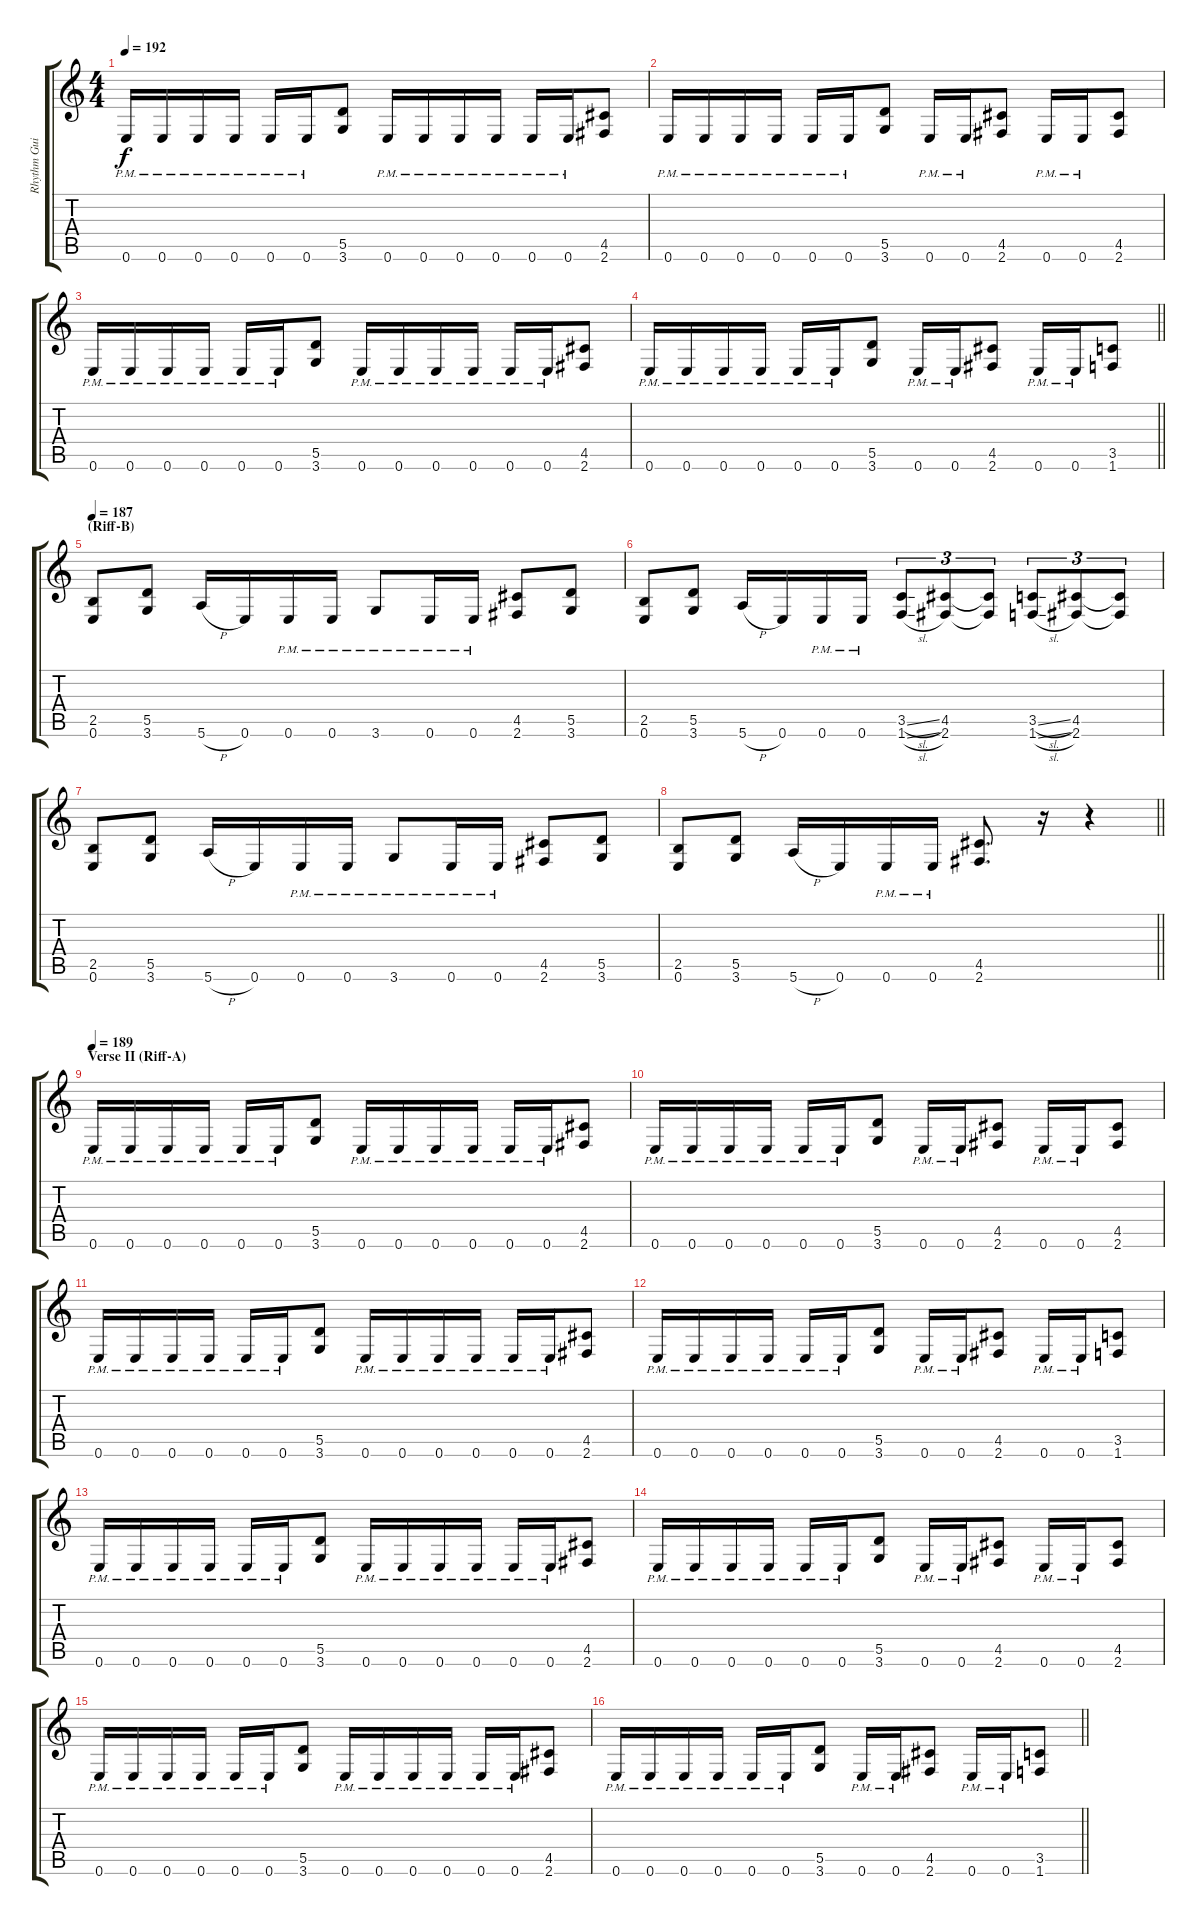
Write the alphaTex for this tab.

\track ("Rhythm Guitar II" "Rhythm Gui") {instrument overdrivenguitar}
\staff {score tabs}
\tuning (E4 B3 G3 D3 A2 E2) {hide}
\ts (4 4)
\tempo 192
\clef g2
\ks c
0.6{pm}.16{dy f} 0.6{pm}.16 0.6{pm}.16 0.6{pm}.16 0.6{pm}.16 0.6{pm}.16 (5.5 3.6).8 0.6{pm}.16 0.6{pm}.16 0.6{pm}.16 0.6{pm}.16 0.6{pm}.16 0.6{pm}.16 (4.5 2.6).8 |
0.6{pm}.16 0.6{pm}.16 0.6{pm}.16 0.6{pm}.16 0.6{pm}.16 0.6{pm}.16 (5.5 3.6).8 0.6{pm}.16 0.6{pm}.16 (4.5 2.6).8 0.6{pm}.16 0.6{pm}.16 (4.5 2.6).8 |
0.6{pm}.16 0.6{pm}.16 0.6{pm}.16 0.6{pm}.16 0.6{pm}.16 0.6{pm}.16 (5.5 3.6).8 0.6{pm}.16 0.6{pm}.16 0.6{pm}.16 0.6{pm}.16 0.6{pm}.16 0.6{pm}.16 (4.5 2.6).8 |
\barLineRight lightlight
0.6{pm}.16 0.6{pm}.16 0.6{pm}.16 0.6{pm}.16 0.6{pm}.16 0.6{pm}.16 (5.5 3.6).8 0.6{pm}.16 0.6{pm}.16 (4.5 2.6).8 0.6{pm}.16 0.6{pm}.16 (3.5 1.6).8 |
\section ("" "(Riff-B)")
\tempo 187
(2.5 0.6).8 (5.5 3.6).8 5.6{h}.16 0.6.16 0.6{pm}.16 0.6{pm}.16 3.6{pm}.8 0.6{pm}.16 0.6{pm}.16 (4.5 2.6).8 (5.5 3.6).8 |
(2.5 0.6).8 (5.5 3.6).8 5.6{h}.16 0.6.16 0.6{pm}.16 0.6{pm}.16 (3.5{sl} 1.6{sl}).8{tu (3 2)} (4.5 2.6).8{tu (3 2)} (4.5{t} 2.6{t}).8{tu (3 2)} (3.5{sl} 1.6{sl}).8{tu (3 2)} (4.5 2.6).8{tu (3 2)} (4.5{t} 2.6{t}).8{tu (3 2)} |
(2.5 0.6).8 (5.5 3.6).8 5.6{h}.16 0.6.16 0.6{pm}.16 0.6{pm}.16 3.6{pm}.8 0.6{pm}.16 0.6{pm}.16 (4.5 2.6).8 (5.5 3.6).8 |
\barLineRight lightlight
(2.5 0.6).8 (5.5 3.6).8 5.6{h}.16 0.6.16 0.6{pm}.16 0.6{pm}.16 (4.5 2.6).8{d} r.16 r.4 |
\section ("" "Verse II (Riff-A)")
\tempo 189
0.6{pm}.16 0.6{pm}.16 0.6{pm}.16 0.6{pm}.16 0.6{pm}.16 0.6{pm}.16 (5.5 3.6).8 0.6{pm}.16 0.6{pm}.16 0.6{pm}.16 0.6{pm}.16 0.6{pm}.16 0.6{pm}.16 (4.5 2.6).8 |
0.6{pm}.16 0.6{pm}.16 0.6{pm}.16 0.6{pm}.16 0.6{pm}.16 0.6{pm}.16 (5.5 3.6).8 0.6{pm}.16 0.6{pm}.16 (4.5 2.6).8 0.6{pm}.16 0.6{pm}.16 (4.5 2.6).8 |
0.6{pm}.16 0.6{pm}.16 0.6{pm}.16 0.6{pm}.16 0.6{pm}.16 0.6{pm}.16 (5.5 3.6).8 0.6{pm}.16 0.6{pm}.16 0.6{pm}.16 0.6{pm}.16 0.6{pm}.16 0.6{pm}.16 (4.5 2.6).8 |
0.6{pm}.16 0.6{pm}.16 0.6{pm}.16 0.6{pm}.16 0.6{pm}.16 0.6{pm}.16 (5.5 3.6).8 0.6{pm}.16 0.6{pm}.16 (4.5 2.6).8 0.6{pm}.16 0.6{pm}.16 (3.5 1.6).8 |
0.6{pm}.16 0.6{pm}.16 0.6{pm}.16 0.6{pm}.16 0.6{pm}.16 0.6{pm}.16 (5.5 3.6).8 0.6{pm}.16 0.6{pm}.16 0.6{pm}.16 0.6{pm}.16 0.6{pm}.16 0.6{pm}.16 (4.5 2.6).8 |
0.6{pm}.16 0.6{pm}.16 0.6{pm}.16 0.6{pm}.16 0.6{pm}.16 0.6{pm}.16 (5.5 3.6).8 0.6{pm}.16 0.6{pm}.16 (4.5 2.6).8 0.6{pm}.16 0.6{pm}.16 (4.5 2.6).8 |
0.6{pm}.16 0.6{pm}.16 0.6{pm}.16 0.6{pm}.16 0.6{pm}.16 0.6{pm}.16 (5.5 3.6).8 0.6{pm}.16 0.6{pm}.16 0.6{pm}.16 0.6{pm}.16 0.6{pm}.16 0.6{pm}.16 (4.5 2.6).8 |
\barLineRight lightlight
0.6{pm}.16 0.6{pm}.16 0.6{pm}.16 0.6{pm}.16 0.6{pm}.16 0.6{pm}.16 (5.5 3.6).8 0.6{pm}.16 0.6{pm}.16 (4.5 2.6).8 0.6{pm}.16 0.6{pm}.16 (3.5 1.6).8
